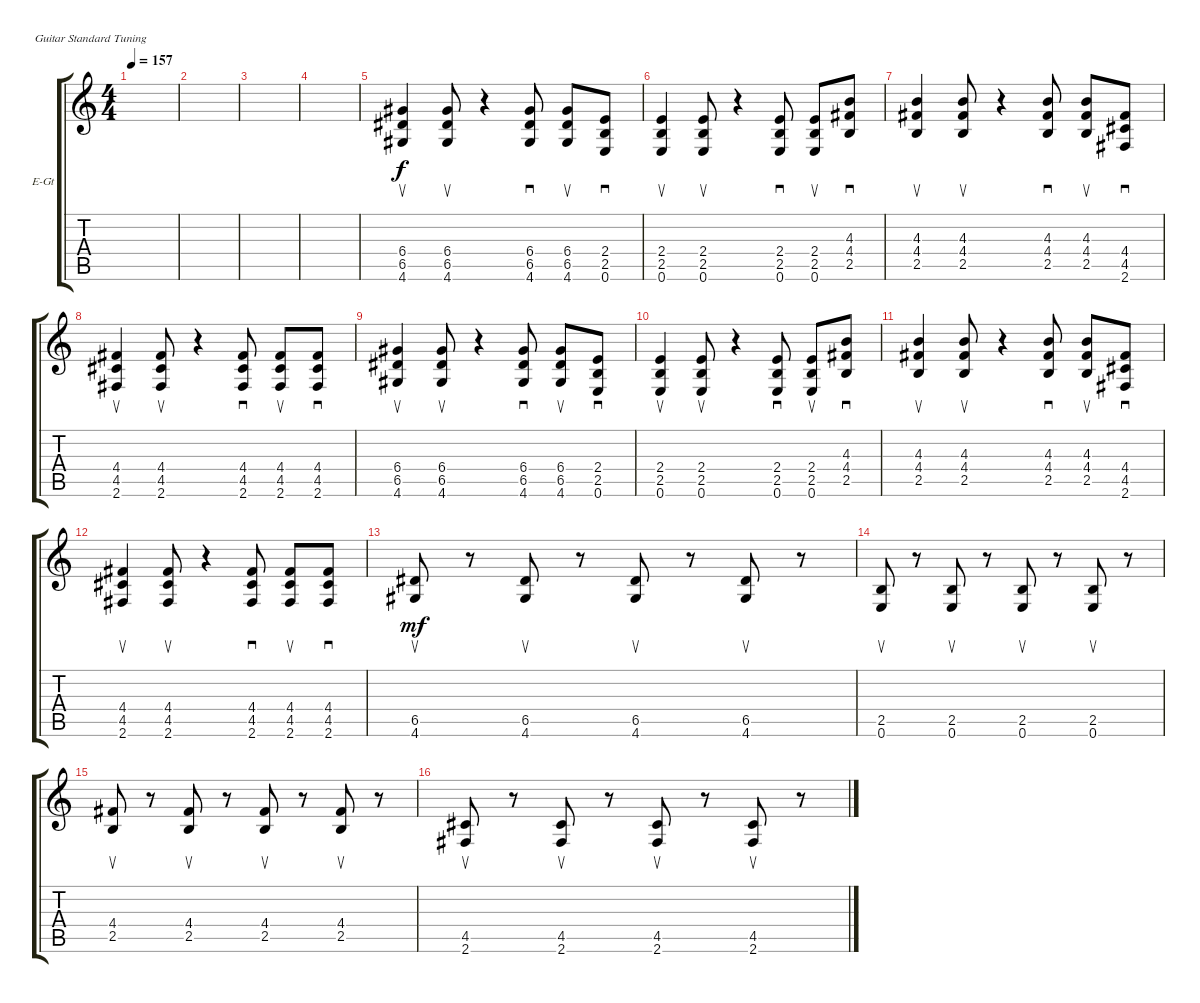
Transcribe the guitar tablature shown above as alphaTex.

\defaultSystemsLayout 4
\bracketExtendMode groupsimilarinstruments
\firstSystemTrackNameOrientation horizontal
\otherSystemsTrackNameOrientation horizontal
\track ("Electric Guitar" "E-Gt") {instrument distortionguitar}
\staff {score tabs}
\tuning (E4 B3 G3 D3 A2 E2)
\ts (4 4)
\tempo 157
\clef g2
\ks c
|
|
|
|
(4.6 6.5 6.4).4{su} (6.4 6.5 4.6).8{su} r.4 (6.4 6.5 4.6).8{sd} (6.4 6.5 4.6).8{su} (0.6 2.5 2.4).8{sd} |
(2.4 2.5 0.6).4{su} (2.4 2.5 0.6).8{su} r.4 (2.4 2.5 0.6).8{sd} (2.4 2.5 0.6).8{su} (4.4 2.5 4.3).8{sd} |
(4.3 4.4 2.5).4{su} (2.5 4.4 4.3).8{su} r.4 (2.5 4.4 4.3).8{sd} (2.5 4.4 4.3).8{su} (4.4 4.5 2.6).8{sd} |
(2.6 4.5 4.4).4{su} (4.4 4.5 2.6).8{su} r.4 (4.4 4.5 2.6).8{sd} (2.6 4.5 4.4).8{su} (4.4 4.5 2.6).8{sd} |
(4.6 6.5 6.4).4{su} (6.4 6.5 4.6).8{su} r.4 (6.4 6.5 4.6).8{sd} (6.4 6.5 4.6).8{su} (0.6 2.5 2.4).8{sd} |
(2.4 2.5 0.6).4{su} (2.4 2.5 0.6).8{su} r.4 (2.4 2.5 0.6).8{sd} (2.4 2.5 0.6).8{su} (4.4 2.5 4.3).8{sd} |
(4.3 4.4 2.5).4{su} (2.5 4.4 4.3).8{su} r.4 (2.5 4.4 4.3).8{sd} (2.5 4.4 4.3).8{su} (4.4 4.5 2.6).8{sd} |
(2.6 4.5 4.4).4{su} (4.4 4.5 2.6).8{su} r.4 (4.4 4.5 2.6).8{sd} (2.6 4.5 4.4).8{su} (4.4 4.5 2.6).8{sd} |
(4.6 6.5).8{su dy mf} r.8 (4.6 6.5).8{su} r.8 (4.6 6.5).8{su} r.8 (4.6 6.5).8{su} r.8 |
(2.5 0.6).8{su} r.8 (2.5 0.6).8{su} r.8 (2.5 0.6).8{su} r.8 (2.5 0.6).8{su} r.8 |
(2.5 4.4).8{su} r.8 (2.5 4.4).8{su} r.8 (2.5 4.4).8{su} r.8 (2.5 4.4).8{su} r.8 |
(2.6 4.5).8{su} r.8 (2.6 4.5).8{su} r.8 (2.6 4.5).8{su} r.8 (2.6 4.5).8{su} r.8
